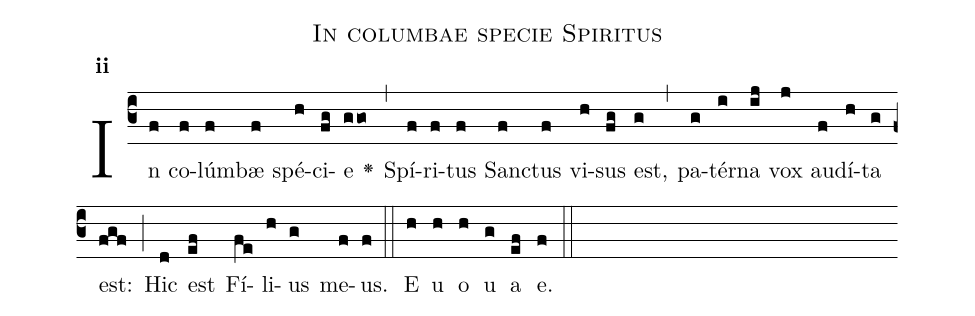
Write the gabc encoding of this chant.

name:In columbae specie Spiritus;
office-part:Antiphona;
mode:2;
%%
initial-style: 1;
name: In columbae specie Spiritus
book: Antiphonae & Responsoria/Tomus I, p. 145;
occasion: In Baptismate Domini;
office-part: Vesperae I Ant 3;
user-notes: ;
commentary: ;
annotation: 2a;
centering-scheme: english;
fontsize: 12;
font: OFLSortsMillGoudy;
height: 11;
width: 4.5;
%%
(c3)In(f) co(f)lúm(f)bæ(f) spé(h)ci(fg)e(ggo) <v>\greheightstar</v>(,) Spí(f)ri(f)tus(f) San(f)ctus(f) vi(h)sus(fg) est,(g) (,) pa(g)tér(i)na(ij) vox(j) au(f)dí(h)ta(g) est:(fgf) (;) Hic(d) est(ef) Fí(fe)li(h)us(g) me(f)us.(f) (::)
E(h) u(h) o(h) u(g) a(ef) e.(f) (::)
